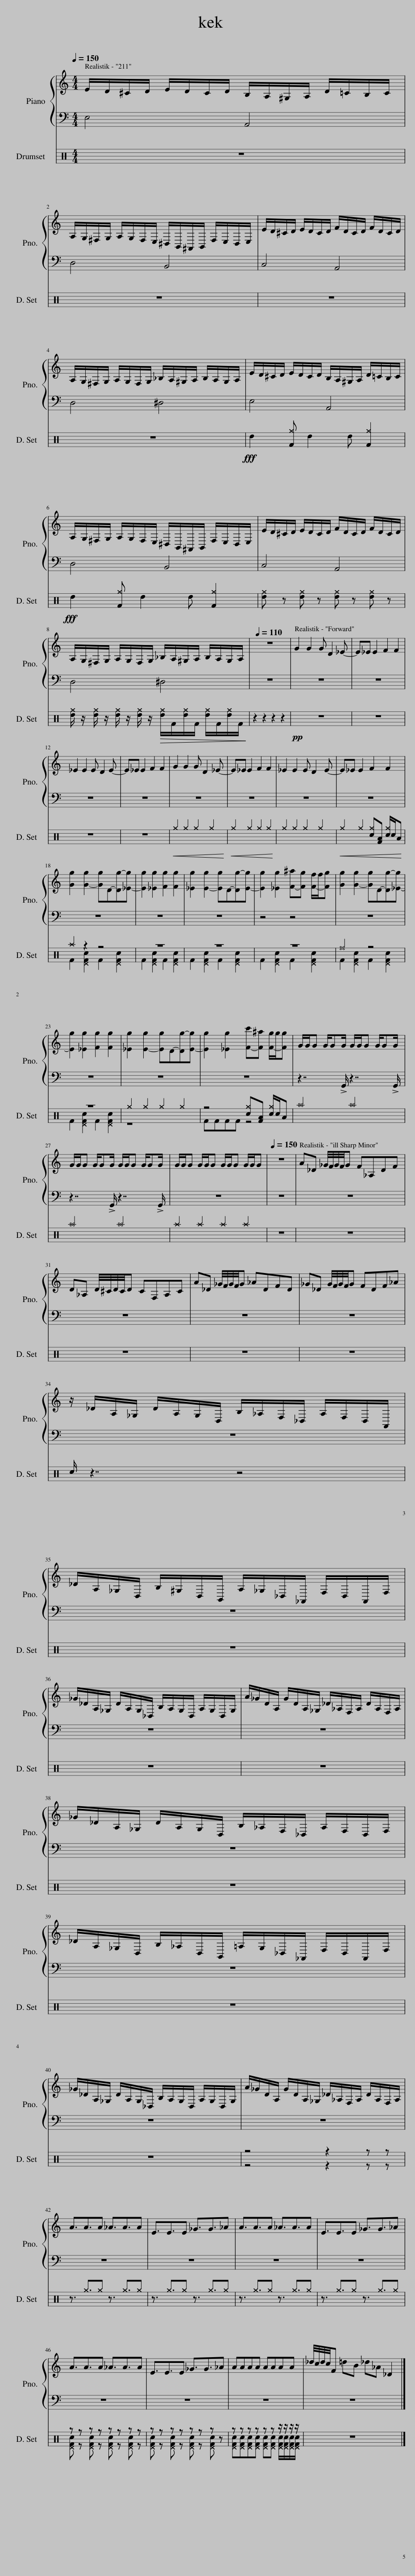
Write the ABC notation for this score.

X:1
%%score { 1 | 2 } ( 3 4 )
L:1/8
Q:1/4=150
M:4/4
I:linebreak $
K:C
V:1 treble
V:2 bass
V:3 perc
K:none
V:4 perc
K:none
V:1
 E/D/^C/D/ E/D/C/D/ B,/A,/^G,/A,/ D/=C/B,/C/ |$ A,/G,/^F,/G,/ A,/G,/F,/E,/ ^D,/B,,/^A,,/B,,/ F,/E,/D,/E,/ | E/D/^C/D/ E/D/C/D/ F/D/C/D/ F/D/C/D/ |$ A,/G,/^F,/G,/ A,/G,/F,/G,/ _B,/A,/^G,/A,/ B,/A,/G,/A,/ | E/D/^C/D/ E/D/C/D/ B,/A,/^G,/A,/ D/=C/B,/C/ |$ %5
 A,/G,/^F,/G,/ A,/G,/F,/E,/ ^D,/B,,/^A,,/B,,/ F,/E,/D,/E,/ | E/D/^C/D/ E/D/C/D/ F/D/C/D/ F/D/C/D/ |$ A,/G,/^F,/G,/ A,/G,/F,/G,/ _B,/A,/^G,/A,/ B,/A,/G,/A,/ |[Q:1/4=110] z8 | G2 G2 G D2 _E- | %10
 E_E E2 F2 F2 |$ _E2 E2 E D2 E- | E_E E2 F2 F2 | G2 G2 G D2 _E- | E_E E2 F2 F2 | %15
 _E2 E2 E D2 E- | E_E E2 F2 F2 |$ [Gg]2 [G-g]2 [Gg]D-[Dg-][_E-g] | [Eg]2 [_Eg]2 [Fg]2 [Fg]2 | [_Eg]2 [E-g]2 [Eg]D-[Dg-][E-g] | %20
 [Eg]2 [_Eg]2 [F-^a][Fg] [F-f]/f/[Fg] | [Gg]2 [G-g]2 [Gg]D-[Dg-][_E-g] |$ [Eg]2 [_Eg]2 [Fg]2 [Fg]2 | [_Eg]2 [E-g]2 [Eg]D-[Dg-][E-g] | [Eg]2 [_Eg]2 [F-c'][F^a] [F-g]/g/[Fg] | %25
 G/G/G G/GG/ G/G/G G/GG/ |$ G/G/G G/GG/ G/G/G G/GG/ | G/G/G G/G/G G/G/G G/G/G |[Q:1/4=150] z8 | A_D _G/4F/4G/4F/4G F_A,DF |$ %30
 D_A, D/4^C/4D/4C/4D CF,A,C | A_D _G/4F/4G/4F/4G _ADFD | _G_D G/4F/4G/4F/4G FDF_A |$ z/ _D/A,/_G,/ D/A,/G,/D,/ B,/_A,/F,/_D,/ A,/F,/D,/A,,/ |$ _D/A,/_G,/D,/ B,/^G,/D,/B,,/ A,/_G,/_D,/_A,,/ F,/D,/A,,/F,/ |$ %35
 _G/_D/A,/_G,/ D/A,/G,/_D,/ B,/A,/G,/D,/ A,/G,/D,/G,/ | A/_G/D/A,/ G/D/A,/_G,/ _D/_A,/F,/A,/ D/A,/F,/A,/ |$ _G/_D/A,/_G,/ D/A,/G,/D,/ B,/_A,/F,/_D,/ A,/F,/D,/F,/ |$ _D/A,/_G,/D,/ B,/_A,/D,/B,,/ =A,/G,/_D,/_A,,/ F,/D,/A,,/F,/ |$ _G/_D/A,/_G,/ D/A,/G,/_D,/ B,/A,/G,/D,/ A,/G,/D,/G,/ | %40
 A/_G/D/A,/ G/D/A,/_G,/ _D/_A,/F,/A,/ D/A,/F,/A,/ |$ A3/2A3/2A _A3/2A3/2A | E3/2E3/2E _G3/2G3/2_A | A3/2A3/2A _A3/2A3/2A | E3/2E3/2E _G3/2G3/2_A |$ %45
 A3/2A3/2A _A3/2A3/2A | E3/2E3/2E _G3/2G3/2_A | AAAA AAAA | _d/4c/4d/4c/4F =dB _d_A _D2 |] %49
V:2
 E,4 A,,4 |$ D,4 B,,4 | C,4 A,,4 |$ D,4 ^D,4 | E,4 A,,4 |$ %5
 D,4 B,,4 | C,4 A,,4 |$ D,4 ^D,4 | z8 | z8 | %10
 z8 |$ z8 | z8 | z8 | z8 | %15
 z8 | z8 |$ z8 | z8 | z8 | %20
 z4 z4 | z8 |$ z8 | z8 | z8 | %25
 z7/2 !>!G,,/ z7/2 !>!G,,/ |$ z7/2 !>!G,,/ z7/2 !>!G,,/ | z8 | z8 | z8 |$ %30
 z8 | z8 | z8 |$ z8 |$ z8 |$ %35
 z8 | z8 |$ z8 |$ z8 |$ z8 | %40
 z8 |$ z8 | z8 | z8 | z8 |$ %45
 z8 | z8 | z8 | z8 |] %49
V:3
 z8 |$ z8 | z8 |$ z8 |!fff! d2 [F^g] d2 d [F^g]2 |$ %5
!fff! d2 [F^g] d2 d [F^g]2 | [d^g] z [d^g] z [d^g] z [d^g] z |$ [d^g]/ z/ [d^g]/ z/ [d^g]/ z/ [d^g]/ z/!>(! [d^g]/F/[d^g]/F/ [d^g]/F/[d^g]/F/!>)! | z2 z2 z2 z2 |!pp! z8 | %10
 z8 |$ z8 | z8 |!<(! ^g2 ^g2 ^g2 ^g2!<)! |!<(! ^g2 ^g2 ^g2 ^g2!<)! | %15
 ^g2 ^g2 ^g2 ^g2 |!<(! ^g2 ^g2 [c^g][FA] [c^g]/c/A!<)! |$ ^a2 z2 z4 | z8 | z8 | %20
 z8 | ^f4 z4 |$ z8 | ^g2 ^g2 ^g2 ^g2 | z4 [c^g][FA] [c^g]/c/A | %25
 ^a4 ^a4 |$ ^a4 ^a4 | ^a2 ^a2 ^a2 ^a2 | z8 | z8 |$ %30
 z8 | z8 | z8 |$ c/ z7/2 z4 |$ z8 |$ %35
 z8 | z8 |$ z8 |$ z8 |$ z8 | %40
 z4 z2 z z |$ z3/2 ^g3/2^g z3/2 ^g3/2^g | z3/2 ^g3/2^g z3/2 ^g3/2^g | z3/2 ^g3/2^g z3/2 ^g3/2^g | z3/2 ^g3/2^g z3/2 ^g3/2^g |$ %45
 z z z z z z z z | z z z z z z z z | z z z z z z z/ z/ z/ z/ | z8 |] %49
V:4
 x8 |$ x8 | x8 |$ x8 | x8 |$ %5
 x8 | x8 |$ x8 | x8 | x8 | %10
 x8 |$ x8 | x8 | x8 | x8 | %15
 x8 | x8 |$ F2 [^DFc]2 F2 [^DFc]2 | F2 [^DFc]2 F2 [^DFc]2 | F2 [^DFc]2 F2 [^DFc]2 | %20
 F2 [^DFc]2 F2 [^DFc]2 | F2 [^DFc]2 F2 [^DFc]2 |$ F2 [^DFc]2 F2 [^DFc]2 | z8 | FFFF z4 | %25
 x8 |$ x8 | x8 | x8 | x8 |$ %30
 x8 | x8 | x8 |$ x8 |$ x8 |$ %35
 x8 | x8 |$ x8 |$ x8 |$ x8 | %40
 z4 z2 z z |$ x8 | x8 | x8 | x8 |$ %45
 [^DFc] z [^DFc] z [^DFc] z [^DFc] z | [^DFc] z [^DFc] z [^DFc] z [^DFc] x | [^DFc][^DFc][^DFc][^DFc] [^DFc][^DFc] [^DFc]/[^DFc]/[^DFc]/[^DFc]/ | x8 |] %49
